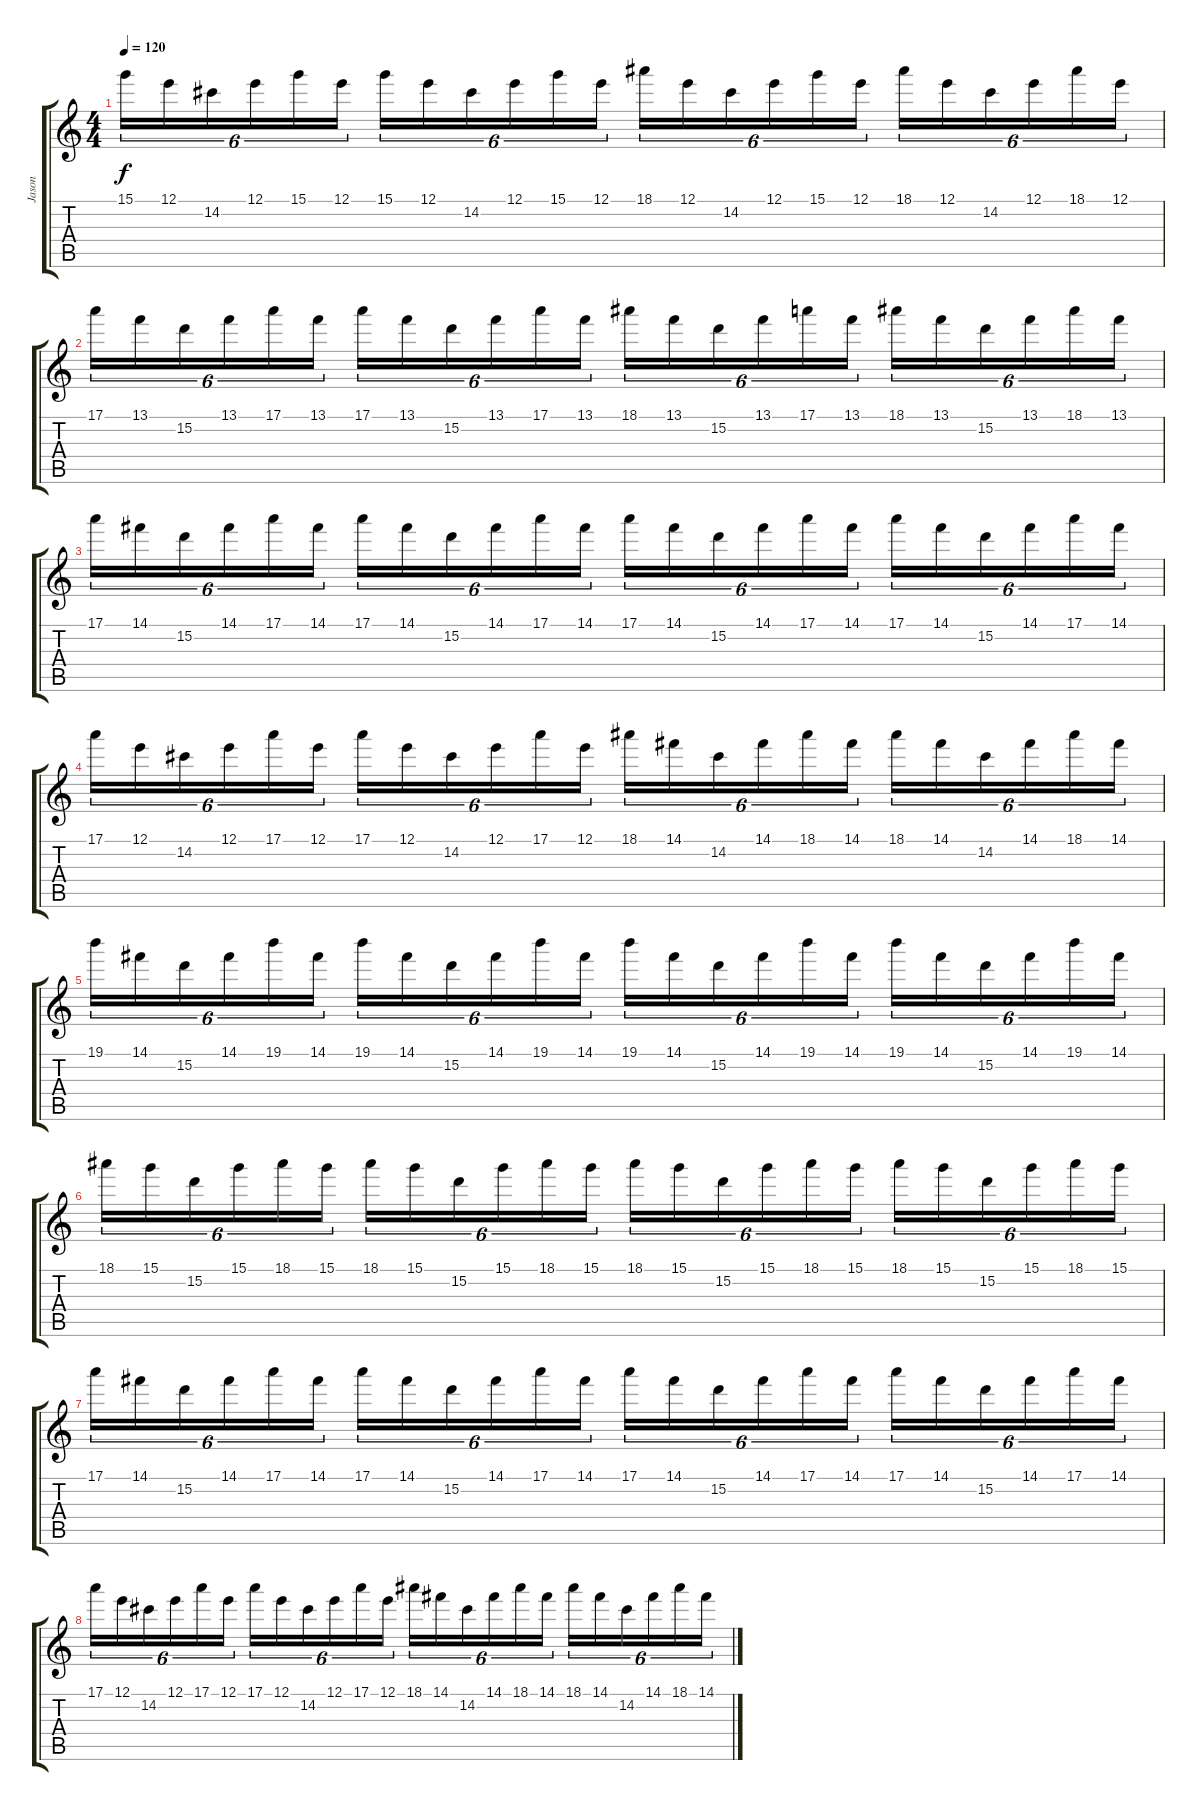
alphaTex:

\track ("Jason" "Jason") {instrument distortionguitar}
\staff {score tabs}
\tuning (E4 B3 G3 D3 A2 E2) {hide}
\ts (4 4)
\tempo 120
\clef g2
\ks c
15.1.16{tu (6 4) dy f} 12.1.16{tu (6 4)} 14.2.16{tu (6 4)} 12.1.16{tu (6 4)} 15.1.16{tu (6 4)} 12.1.16{tu (6 4)} 15.1.16{tu (6 4)} 12.1.16{tu (6 4)} 14.2.16{tu (6 4)} 12.1.16{tu (6 4)} 15.1.16{tu (6 4)} 12.1.16{tu (6 4)} 18.1.16{tu (6 4)} 12.1.16{tu (6 4)} 14.2.16{tu (6 4)} 12.1.16{tu (6 4)} 15.1.16{tu (6 4)} 12.1.16{tu (6 4)} 18.1.16{tu (6 4)} 12.1.16{tu (6 4)} 14.2.16{tu (6 4)} 12.1.16{tu (6 4)} 18.1.16{tu (6 4)} 12.1.16{tu (6 4)} |
17.1.16{tu (6 4)} 13.1.16{tu (6 4)} 15.2.16{tu (6 4)} 13.1.16{tu (6 4)} 17.1.16{tu (6 4)} 13.1.16{tu (6 4)} 17.1.16{tu (6 4)} 13.1.16{tu (6 4)} 15.2.16{tu (6 4)} 13.1.16{tu (6 4)} 17.1.16{tu (6 4)} 13.1.16{tu (6 4)} 18.1.16{tu (6 4)} 13.1.16{tu (6 4)} 15.2.16{tu (6 4)} 13.1.16{tu (6 4)} 17.1.16{tu (6 4)} 13.1.16{tu (6 4)} 18.1.16{tu (6 4)} 13.1.16{tu (6 4)} 15.2.16{tu (6 4)} 13.1.16{tu (6 4)} 18.1.16{tu (6 4)} 13.1.16{tu (6 4)} |
17.1.16{tu (6 4)} 14.1.16{tu (6 4)} 15.2.16{tu (6 4)} 14.1.16{tu (6 4)} 17.1.16{tu (6 4)} 14.1.16{tu (6 4)} 17.1.16{tu (6 4)} 14.1.16{tu (6 4)} 15.2.16{tu (6 4)} 14.1.16{tu (6 4)} 17.1.16{tu (6 4)} 14.1.16{tu (6 4)} 17.1.16{tu (6 4)} 14.1.16{tu (6 4)} 15.2.16{tu (6 4)} 14.1.16{tu (6 4)} 17.1.16{tu (6 4)} 14.1.16{tu (6 4)} 17.1.16{tu (6 4)} 14.1.16{tu (6 4)} 15.2.16{tu (6 4)} 14.1.16{tu (6 4)} 17.1.16{tu (6 4)} 14.1.16{tu (6 4)} |
17.1.16{tu (6 4)} 12.1.16{tu (6 4)} 14.2.16{tu (6 4)} 12.1.16{tu (6 4)} 17.1.16{tu (6 4)} 12.1.16{tu (6 4)} 17.1.16{tu (6 4)} 12.1.16{tu (6 4)} 14.2.16{tu (6 4)} 12.1.16{tu (6 4)} 17.1.16{tu (6 4)} 12.1.16{tu (6 4)} 18.1.16{tu (6 4)} 14.1.16{tu (6 4)} 14.2.16{tu (6 4)} 14.1.16{tu (6 4)} 18.1.16{tu (6 4)} 14.1.16{tu (6 4)} 18.1.16{tu (6 4)} 14.1.16{tu (6 4)} 14.2.16{tu (6 4)} 14.1.16{tu (6 4)} 18.1.16{tu (6 4)} 14.1.16{tu (6 4)} |
19.1.16{tu (6 4)} 14.1.16{tu (6 4)} 15.2.16{tu (6 4)} 14.1.16{tu (6 4)} 19.1.16{tu (6 4)} 14.1.16{tu (6 4)} 19.1.16{tu (6 4)} 14.1.16{tu (6 4)} 15.2.16{tu (6 4)} 14.1.16{tu (6 4)} 19.1.16{tu (6 4)} 14.1.16{tu (6 4)} 19.1.16{tu (6 4)} 14.1.16{tu (6 4)} 15.2.16{tu (6 4)} 14.1.16{tu (6 4)} 19.1.16{tu (6 4)} 14.1.16{tu (6 4)} 19.1.16{tu (6 4)} 14.1.16{tu (6 4)} 15.2.16{tu (6 4)} 14.1.16{tu (6 4)} 19.1.16{tu (6 4)} 14.1.16{tu (6 4)} |
18.1.16{tu (6 4)} 15.1.16{tu (6 4)} 15.2.16{tu (6 4)} 15.1.16{tu (6 4)} 18.1.16{tu (6 4)} 15.1.16{tu (6 4)} 18.1.16{tu (6 4)} 15.1.16{tu (6 4)} 15.2.16{tu (6 4)} 15.1.16{tu (6 4)} 18.1.16{tu (6 4)} 15.1.16{tu (6 4)} 18.1.16{tu (6 4)} 15.1.16{tu (6 4)} 15.2.16{tu (6 4)} 15.1.16{tu (6 4)} 18.1.16{tu (6 4)} 15.1.16{tu (6 4)} 18.1.16{tu (6 4)} 15.1.16{tu (6 4)} 15.2.16{tu (6 4)} 15.1.16{tu (6 4)} 18.1.16{tu (6 4)} 15.1.16{tu (6 4)} |
17.1.16{tu (6 4)} 14.1.16{tu (6 4)} 15.2.16{tu (6 4)} 14.1.16{tu (6 4)} 17.1.16{tu (6 4)} 14.1.16{tu (6 4)} 17.1.16{tu (6 4)} 14.1.16{tu (6 4)} 15.2.16{tu (6 4)} 14.1.16{tu (6 4)} 17.1.16{tu (6 4)} 14.1.16{tu (6 4)} 17.1.16{tu (6 4)} 14.1.16{tu (6 4)} 15.2.16{tu (6 4)} 14.1.16{tu (6 4)} 17.1.16{tu (6 4)} 14.1.16{tu (6 4)} 17.1.16{tu (6 4)} 14.1.16{tu (6 4)} 15.2.16{tu (6 4)} 14.1.16{tu (6 4)} 17.1.16{tu (6 4)} 14.1.16{tu (6 4)} |
17.1.16{tu (6 4)} 12.1.16{tu (6 4)} 14.2.16{tu (6 4)} 12.1.16{tu (6 4)} 17.1.16{tu (6 4)} 12.1.16{tu (6 4)} 17.1.16{tu (6 4)} 12.1.16{tu (6 4)} 14.2.16{tu (6 4)} 12.1.16{tu (6 4)} 17.1.16{tu (6 4)} 12.1.16{tu (6 4)} 18.1.16{tu (6 4)} 14.1.16{tu (6 4)} 14.2.16{tu (6 4)} 14.1.16{tu (6 4)} 18.1.16{tu (6 4)} 14.1.16{tu (6 4)} 18.1.16{tu (6 4)} 14.1.16{tu (6 4)} 14.2.16{tu (6 4)} 14.1.16{tu (6 4)} 18.1.16{tu (6 4)} 14.1.16{tu (6 4)}
